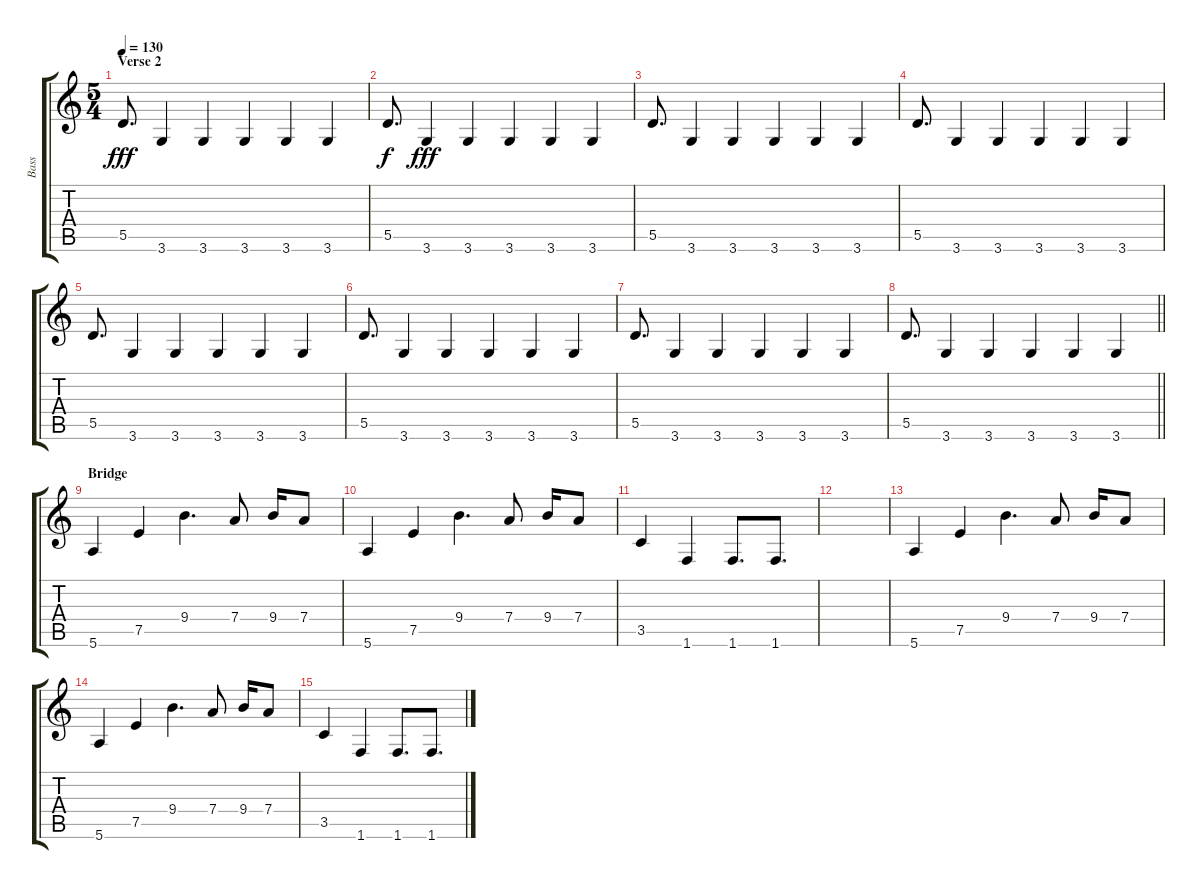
\track ("Bass" "Bass") {instrument electricbassfinger}
\staff {score tabs}
\tuning (E4 B3 G3 D3 A2 E2) {hide}
\ts (5 4)
\section ("" "Verse 2")
\tempo 130
\clef g2
\ks c
5.5.8{d dy fff} 3.6.4 3.6.4 3.6.4 3.6.4 3.6.4 |
5.5.8{d dy f} 3.6.4{dy fff} 3.6.4 3.6.4 3.6.4 3.6.4 |
5.5.8{d} 3.6.4 3.6.4 3.6.4 3.6.4 3.6.4 |
5.5.8{d} 3.6.4 3.6.4 3.6.4 3.6.4 3.6.4 |
5.5.8{d} 3.6.4 3.6.4 3.6.4 3.6.4 3.6.4 |
5.5.8{d} 3.6.4 3.6.4 3.6.4 3.6.4 3.6.4 |
5.5.8{d} 3.6.4 3.6.4 3.6.4 3.6.4 3.6.4 |
\barLineRight lightlight
5.5.8{d} 3.6.4 3.6.4 3.6.4 3.6.4 3.6.4 |
\section ("" "Bridge")
5.6.4 7.5.4 9.4.4{d} 7.4.8 9.4.16 7.4.8 |
5.6.4 7.5.4 9.4.4{d} 7.4.8 9.4.16 7.4.8 |
3.5.4 1.6.4 1.6.8{d} 1.6.8{d} |
|
5.6.4 7.5.4 9.4.4{d} 7.4.8 9.4.16 7.4.8 |
5.6.4 7.5.4 9.4.4{d} 7.4.8 9.4.16 7.4.8 |
3.5.4 1.6.4 1.6.8{d} 1.6.8{d}
